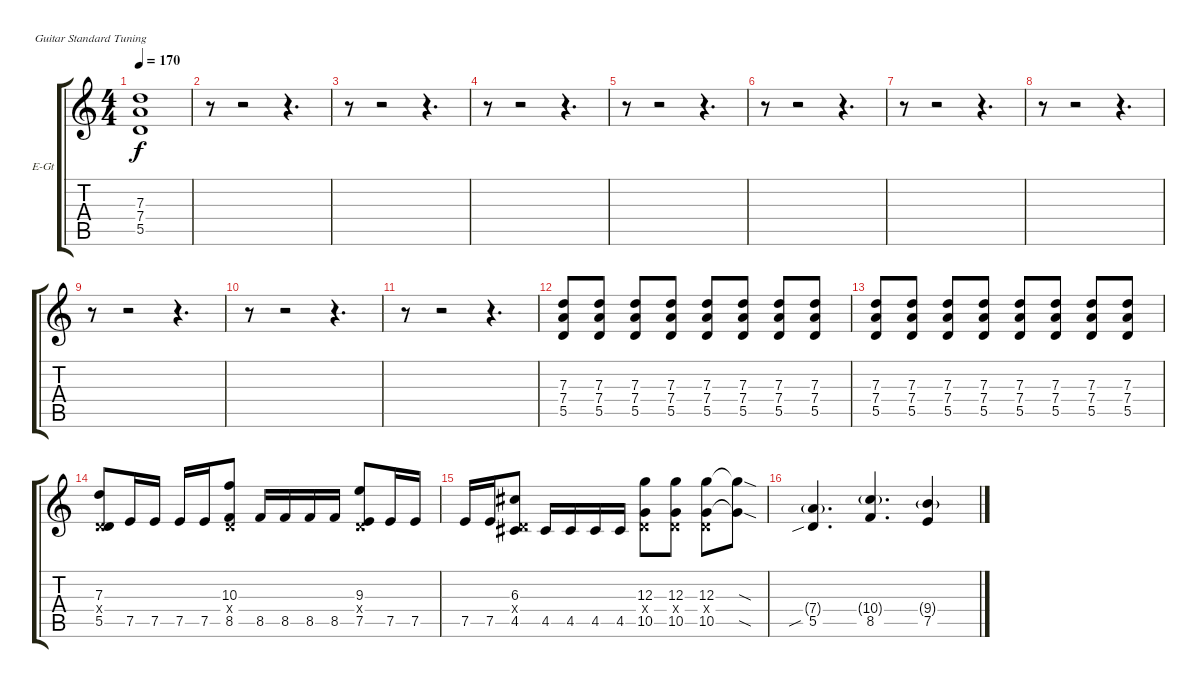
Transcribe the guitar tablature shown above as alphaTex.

\defaultSystemsLayout 4
\bracketExtendMode groupsimilarinstruments
\firstSystemTrackNameOrientation horizontal
\otherSystemsTrackNameOrientation horizontal
\track ("Electric Guitar" "E-Gt") {instrument distortionguitar}
\staff {score tabs}
\tuning (E4 B3 G3 D3 A2 E2)
\ts (4 4)
\tempo 170
\clef g2
\ks c
(7.3{t} 7.4{t} 5.5{t}).1{dy f} |
r.8 r.2 r.4{d} |
r.8 r.2 r.4{d} |
r.8 r.2 r.4{d} |
r.8 r.2 r.4{d} |
r.8 r.2 r.4{d} |
r.8 r.2 r.4{d} |
r.8 r.2 r.4{d} |
r.8 r.2 r.4{d} |
r.8 r.2 r.4{d} |
r.8 r.2 r.4{d} |
(7.3 7.4 5.5).8 (7.3 7.4 5.5).8 (7.3 7.4 5.5).8 (7.3 7.4 5.5).8 (7.3 7.4 5.5).8 (7.3 7.4 5.5).8 (7.3 7.4 5.5).8 (7.3 7.4 5.5).8 |
(7.3 7.4 5.5).8 (7.3 7.4 5.5).8 (7.3 7.4 5.5).8 (7.3 7.4 5.5).8 (7.3 7.4 5.5).8 (7.3 7.4 5.5).8 (7.3 7.4 5.5).8 (7.3 7.4 5.5).8 |
(7.3 0.4{x} 5.5).8 7.5.16 7.5.16 7.5.16 7.5.16 (10.3 0.4{x} 8.5).8 8.5.16 8.5.16 8.5.16 8.5.16 (9.3 0.4{x} 7.5).8 7.5.16 7.5.16 |
7.5.16 7.5.16 (6.3 0.4{x} 4.5).8 4.5.16 4.5.16 4.5.16 4.5.16 (12.3 0.4{x} 10.5).8 (12.3 0.4{x} 10.5).8 (12.3 0.4{x} 10.5).8 (12.3{sod t} 10.5{sod t}).8 |
(7.4{g} 5.5{sib}).4{d} (10.4{g} 8.5).4{d} (9.4{g} 7.5).4
